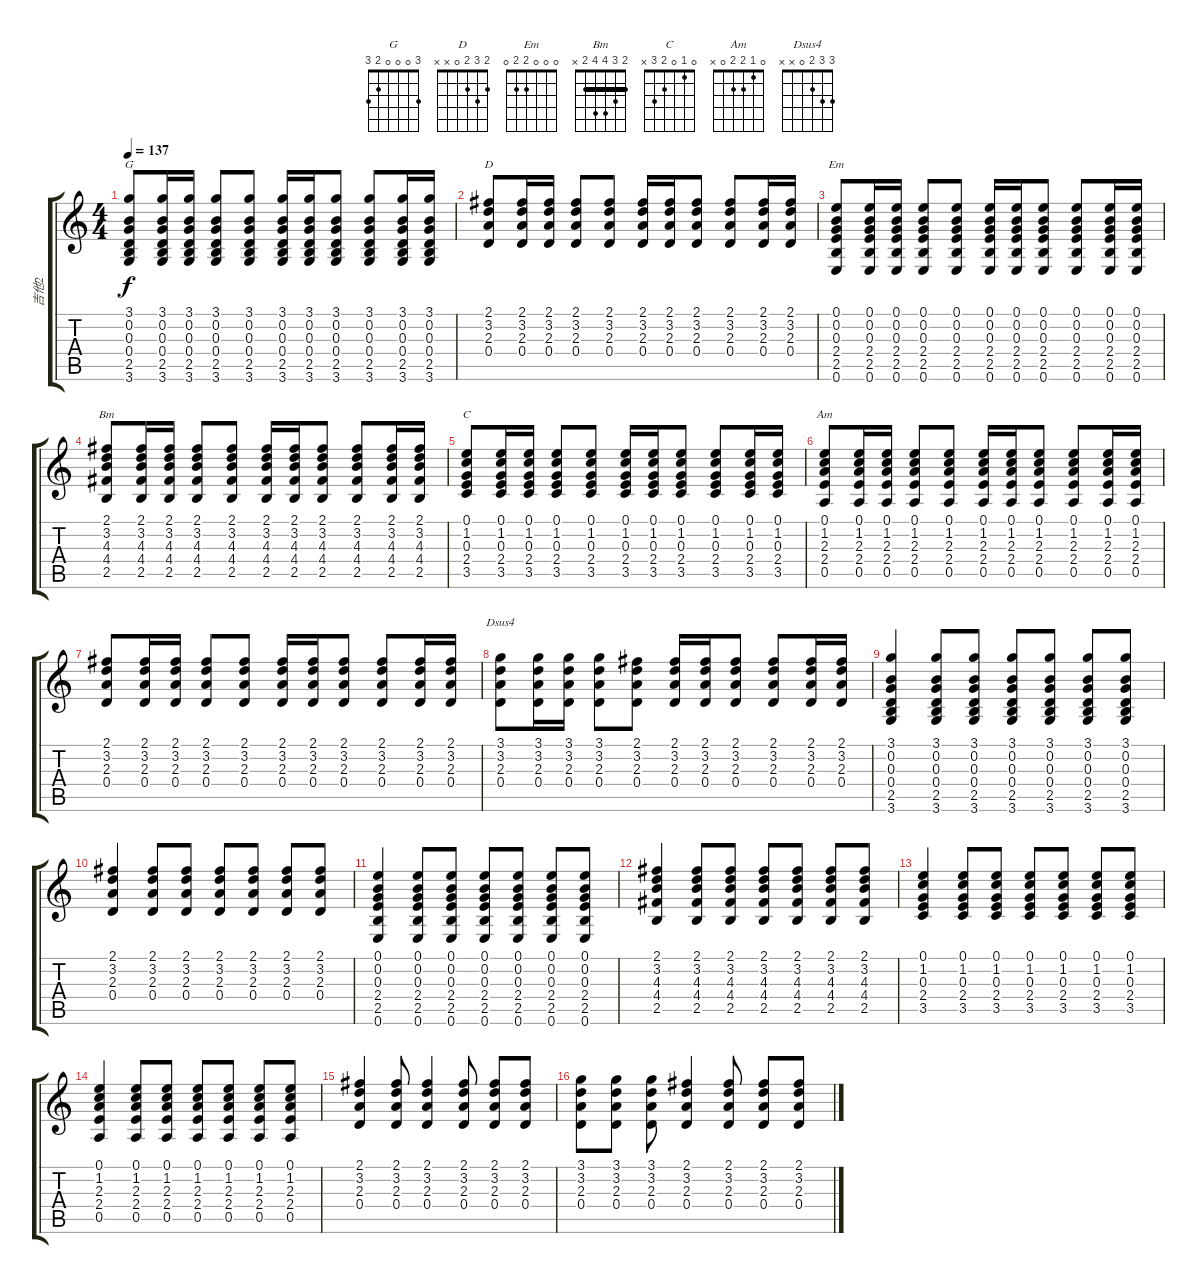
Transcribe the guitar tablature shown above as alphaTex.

\track ("吉他2" "吉他2") {instrument acousticguitarsteel}
\staff {score tabs}
\tuning (E4 B3 G3 D3 A2 E2) {hide}
\chord ("G" 3 0 0 0 2 3)
\chord ("D" 2 3 2 0 x x)
\chord ("Em" 0 0 0 2 2 0)
\chord ("Bm" 2 3 4 4 2 x) {barre 2}
\chord ("C" 0 1 0 2 3 x)
\chord ("Am" 0 1 2 2 0 x)
\chord ("Dsus4" 3 3 2 0 x x)
\ts (4 4)
\tempo 137
\clef g2
\ks c
(3.1 0.2 0.3 0.4 2.5 3.6).8{ch "G" dy f} (3.1 0.2 0.3 0.4 2.5 3.6).16 (3.1 0.2 0.3 0.4 2.5 3.6).16 (3.1 0.2 0.3 0.4 2.5 3.6).8 (3.1 0.2 0.3 0.4 2.5 3.6).8 (3.1 0.2 0.3 0.4 2.5 3.6).16 (3.1 0.2 0.3 0.4 2.5 3.6).16 (3.1 0.2 0.3 0.4 2.5 3.6).8 (3.1 0.2 0.3 0.4 2.5 3.6).8 (3.1 0.2 0.3 0.4 2.5 3.6).16 (3.1 0.2 0.3 0.4 2.5 3.6).16 |
(2.1 3.2 2.3 0.4).8{ch "D"} (2.1 3.2 2.3 0.4).16 (2.1 3.2 2.3 0.4).16 (2.1 3.2 2.3 0.4).8 (2.1 3.2 2.3 0.4).8 (2.1 3.2 2.3 0.4).16 (2.1 3.2 2.3 0.4).16 (2.1 3.2 2.3 0.4).8 (2.1 3.2 2.3 0.4).8 (2.1 3.2 2.3 0.4).16 (2.1 3.2 2.3 0.4).16 |
(0.1 0.2 0.3 2.4 2.5 0.6).8{ch "Em"} (0.1 0.2 0.3 2.4 2.5 0.6).16 (0.1 0.2 0.3 2.4 2.5 0.6).16 (0.1 0.2 0.3 2.4 2.5 0.6).8 (0.1 0.2 0.3 2.4 2.5 0.6).8 (0.1 0.2 0.3 2.4 2.5 0.6).16 (0.1 0.2 0.3 2.4 2.5 0.6).16 (0.1 0.2 0.3 2.4 2.5 0.6).8 (0.1 0.2 0.3 2.4 2.5 0.6).8 (0.1 0.2 0.3 2.4 2.5 0.6).16 (0.1 0.2 0.3 2.4 2.5 0.6).16 |
(2.1 3.2 4.3 4.4 2.5).8{ch "Bm"} (2.1 3.2 4.3 4.4 2.5).16 (2.1 3.2 4.3 4.4 2.5).16 (2.1 3.2 4.3 4.4 2.5).8 (2.1 3.2 4.3 4.4 2.5).8 (2.1 3.2 4.3 4.4 2.5).16 (2.1 3.2 4.3 4.4 2.5).16 (2.1 3.2 4.3 4.4 2.5).8 (2.1 3.2 4.3 4.4 2.5).8 (2.1 3.2 4.3 4.4 2.5).16 (2.1 3.2 4.3 4.4 2.5).16 |
(0.1 1.2 0.3 2.4 3.5).8{ch "C"} (0.1 1.2 0.3 2.4 3.5).16 (0.1 1.2 0.3 2.4 3.5).16 (0.1 1.2 0.3 2.4 3.5).8 (0.1 1.2 0.3 2.4 3.5).8 (0.1 1.2 0.3 2.4 3.5).16 (0.1 1.2 0.3 2.4 3.5).16 (0.1 1.2 0.3 2.4 3.5).8 (0.1 1.2 0.3 2.4 3.5).8 (0.1 1.2 0.3 2.4 3.5).16 (0.1 1.2 0.3 2.4 3.5).16 |
(0.1 1.2 2.3 2.4 0.5).8{ch "Am"} (0.1 1.2 2.3 2.4 0.5).16 (0.1 1.2 2.3 2.4 0.5).16 (0.1 1.2 2.3 2.4 0.5).8 (0.1 1.2 2.3 2.4 0.5).8 (0.1 1.2 2.3 2.4 0.5).16 (0.1 1.2 2.3 2.4 0.5).16 (0.1 1.2 2.3 2.4 0.5).8 (0.1 1.2 2.3 2.4 0.5).8 (0.1 1.2 2.3 2.4 0.5).16 (0.1 1.2 2.3 2.4 0.5).16 |
(2.1 3.2 2.3 0.4).8 (2.1 3.2 2.3 0.4).16 (2.1 3.2 2.3 0.4).16 (2.1 3.2 2.3 0.4).8 (2.1 3.2 2.3 0.4).8 (2.1 3.2 2.3 0.4).16 (2.1 3.2 2.3 0.4).16 (2.1 3.2 2.3 0.4).8 (2.1 3.2 2.3 0.4).8 (2.1 3.2 2.3 0.4).16 (2.1 3.2 2.3 0.4).16 |
(3.1 3.2 2.3 0.4).8{ch "Dsus4"} (3.1 3.2 2.3 0.4).16 (3.1 3.2 2.3 0.4).16 (3.1 3.2 2.3 0.4).8 (2.1 3.2 2.3 0.4).8 (2.1 3.2 2.3 0.4).16 (2.1 3.2 2.3 0.4).16 (2.1 3.2 2.3 0.4).8 (2.1 3.2 2.3 0.4).8 (2.1 3.2 2.3 0.4).16 (2.1 3.2 2.3 0.4).16 |
(3.1 0.2 0.3 0.4 2.5 3.6).4 (3.1 0.2 0.3 0.4 2.5 3.6).8 (3.1 0.2 0.3 0.4 2.5 3.6).8 (3.1 0.2 0.3 0.4 2.5 3.6).8 (3.1 0.2 0.3 0.4 2.5 3.6).8 (3.1 0.2 0.3 0.4 2.5 3.6).8 (3.1 0.2 0.3 0.4 2.5 3.6).8 |
(2.1 3.2 2.3 0.4).4 (2.1 3.2 2.3 0.4).8 (2.1 3.2 2.3 0.4).8 (2.1 3.2 2.3 0.4).8 (2.1 3.2 2.3 0.4).8 (2.1 3.2 2.3 0.4).8 (2.1 3.2 2.3 0.4).8 |
(0.1 0.2 0.3 2.4 2.5 0.6).4 (0.1 0.2 0.3 2.4 2.5 0.6).8 (0.1 0.2 0.3 2.4 2.5 0.6).8 (0.1 0.2 0.3 2.4 2.5 0.6).8 (0.1 0.2 0.3 2.4 2.5 0.6).8 (0.1 0.2 0.3 2.4 2.5 0.6).8 (0.1 0.2 0.3 2.4 2.5 0.6).8 |
(2.1 3.2 4.3 4.4 2.5).4 (2.1 3.2 4.3 4.4 2.5).8 (2.1 3.2 4.3 4.4 2.5).8 (2.1 3.2 4.3 4.4 2.5).8 (2.1 3.2 4.3 4.4 2.5).8 (2.1 3.2 4.3 4.4 2.5).8 (2.1 3.2 4.3 4.4 2.5).8 |
(0.1 1.2 0.3 2.4 3.5).4 (0.1 1.2 0.3 2.4 3.5).8 (0.1 1.2 0.3 2.4 3.5).8 (0.1 1.2 0.3 2.4 3.5).8 (0.1 1.2 0.3 2.4 3.5).8 (0.1 1.2 0.3 2.4 3.5).8 (0.1 1.2 0.3 2.4 3.5).8 |
(0.1 1.2 2.3 2.4 0.5).4 (0.1 1.2 2.3 2.4 0.5).8 (0.1 1.2 2.3 2.4 0.5).8 (0.1 1.2 2.3 2.4 0.5).8 (0.1 1.2 2.3 2.4 0.5).8 (0.1 1.2 2.3 2.4 0.5).8 (0.1 1.2 2.3 2.4 0.5).8 |
(2.1 3.2 2.3 0.4).4 (2.1 3.2 2.3 0.4).8 (2.1 3.2 2.3 0.4).4 (2.1 3.2 2.3 0.4).8 (2.1 3.2 2.3 0.4).8 (2.1 3.2 2.3 0.4).8 |
(3.1 3.2 2.3 0.4).8 (3.1 3.2 2.3 0.4).8 (3.1 3.2 2.3 0.4).8 (2.1 3.2 2.3 0.4).4 (2.1 3.2 2.3 0.4).8 (2.1 3.2 2.3 0.4).8 (2.1 3.2 2.3 0.4).8
